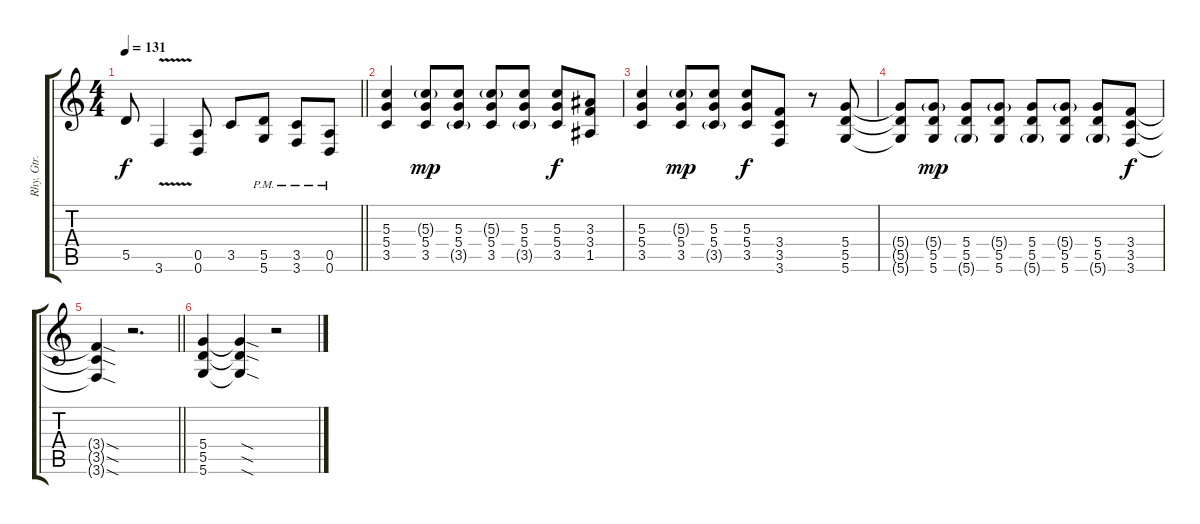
\track ("Rhy. Gtr. 1" "Rhy. Gtr. ") {instrument distortionguitar}
\staff {score tabs}
\tuning (E4 B3 G3 D3 A2 D2) {hide}
\ts (4 4)
\tempo 131
\clef g2
\barLineRight lightlight
\ks c
5.5.8{dy f} 3.6{v}.4 (0.5 0.6).8 3.5.8 (5.5{pm} 5.6{pm}).8 (3.5{pm} 3.6{pm}).8 (0.5{pm} 0.6{pm}).8 |
\section ("" "")
(5.3 5.4 3.5).4 (5.3{g} 5.4 3.5).8{dy mp} (5.3 5.4 3.5{g}).8 (5.3{g} 5.4 3.5).8 (5.3 5.4 3.5{g}).8 (5.3 5.4 3.5).8{dy f} (3.3 3.4 1.5).8 |
(5.3 5.4 3.5).4 (5.3{g} 5.4 3.5).8{dy mp} (5.3 5.4 3.5{g}).8 (5.3 5.4 3.5).8{dy f} (3.4 3.5 3.6).8 r.8 (5.4 5.5 5.6).8 |
(5.4{t} 5.5{t} 5.6{t}).8 (5.4{g} 5.5 5.6).8{dy mp} (5.4 5.5 5.6{g}).8 (5.4{g} 5.5 5.6).8 (5.4 5.5 5.6{g}).8 (5.4{g} 5.5 5.6).8 (5.4 5.5 5.6{g}).8 (3.4 3.5 3.6).8{dy f} |
\barLineRight lightlight
(3.4{sod t} 3.5{sod t} 3.6{sod t}).4 r.2{d} |
(5.4 5.5 5.6).4 (5.4{sod t} 5.5{sod t} 5.6{sod t}).4 r.2
